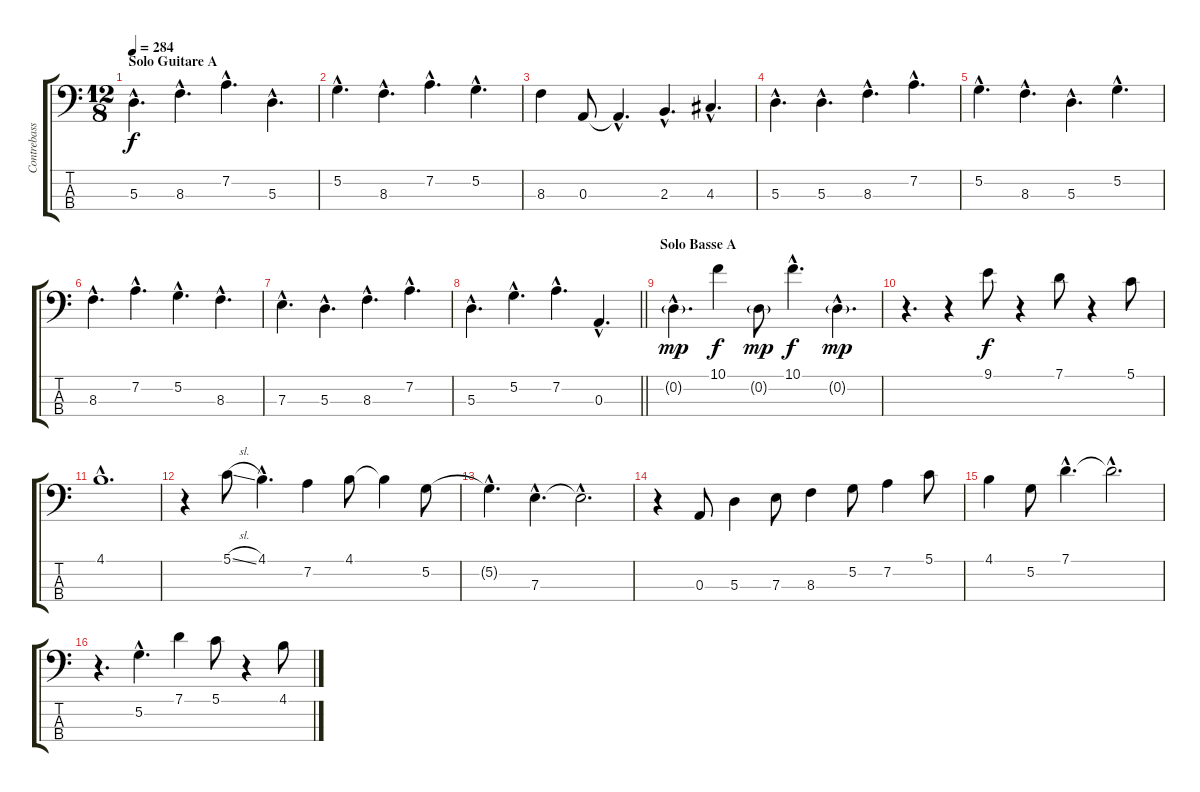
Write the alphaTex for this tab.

\track ("Contrebasse" "Contrebass") {instrument acousticbass}
\staff {score tabs}
\tuning (G2 D2 A1 E1) {hide}
\ts (12 8)
\section ("" "Solo Guitare A")
\tempo 284
\clef f4
\ks c
5.3{hac}.4{d dy f volume 13 balance 13 instrument acousticbass} 8.3{hac}.4{d} 7.2{hac}.4{d} 5.3{hac}.4{d} |
5.2{hac}.4{d} 8.3{hac}.4{d} 7.2{hac}.4{d} 5.2{hac}.4{d} |
8.3.4 0.3.8 0.3{hac t}.4{d} 2.3{hac}.4{d} 4.3{hac}.4{d} |
5.3{hac}.4{d} 5.3{hac}.4{d} 8.3{hac}.4{d} 7.2{hac}.4{d} |
5.2{hac}.4{d} 8.3{hac}.4{d} 5.3{hac}.4{d} 5.2{hac}.4{d} |
8.3{hac}.4{d} 7.2{hac}.4{d} 5.2{hac}.4{d} 8.3{hac}.4{d} |
7.3{hac}.4{d} 5.3{hac}.4{d} 8.3{hac}.4{d} 7.2{hac}.4{d} |
\barLineRight lightlight
5.3{hac}.4{d} 5.2{hac}.4{d} 7.2{hac}.4{d} 0.3{hac}.4{d} |
\section ("" "Solo Basse A")
0.2{g hac}.4{d dy mp volume 15 balance 8 instrument acousticbass} 10.1.4{dy f} 0.2{g}.8{dy mp} 10.1{hac}.4{d dy f} 0.2{g hac}.4{d dy mp} |
r.4{d} r.4 9.1.8{dy f} r.4 7.1.8 r.4 5.1.8 |
4.1{hac}.1{d} |
r.4 5.1{sl}.8 4.1{hac}.4{d} 7.2.4 4.1.8 4.1{t}.4 5.2.8 |
5.2{hac t}.4{d} 7.3{hac}.4{d} 7.3{hac t}.2{d} |
r.4 0.3.8 5.3.4 7.3.8 8.3.4 5.2.8 7.2.4 5.1.8 |
4.1.4 5.2.8 7.1{hac}.4{d} 7.1{hac t}.2{d} |
r.4{d} 5.2{hac}.4{d} 7.1.4 5.1.8 r.4 4.1.8
